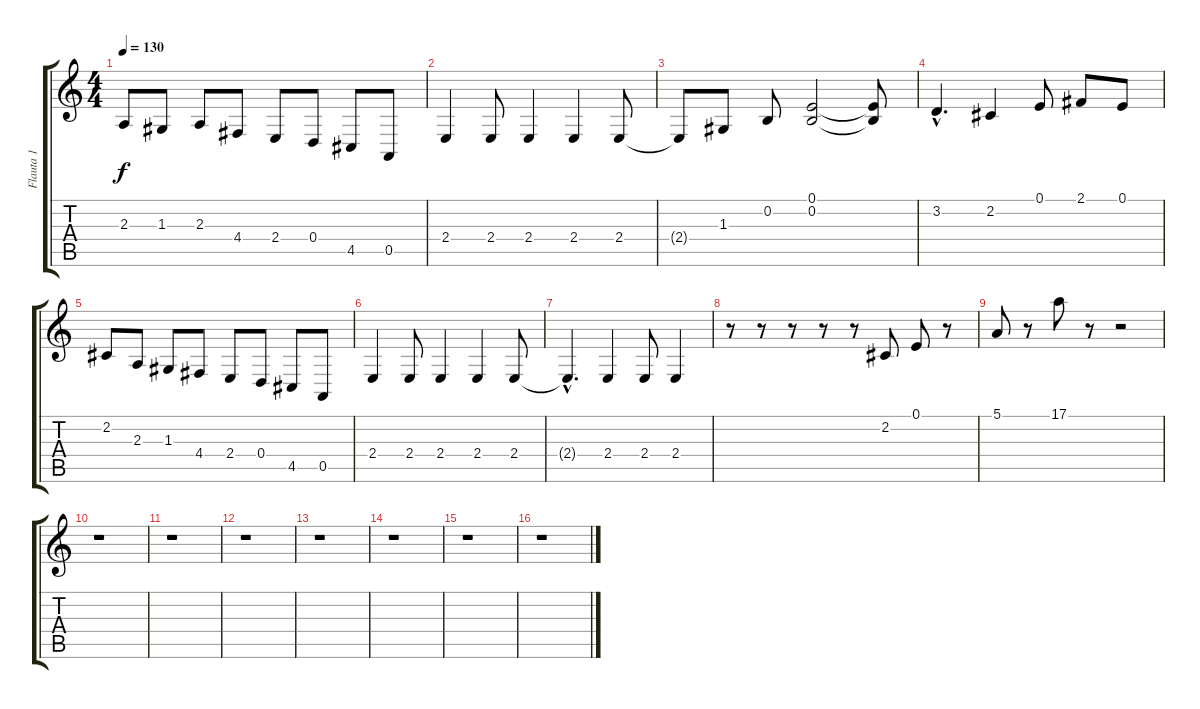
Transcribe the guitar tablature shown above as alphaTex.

\track ("Flauta 1" "Flauta 1") {instrument flute}
\staff {score tabs}
\tuning (E4 B3 G3 D3 A2 E2) {hide}
\ts (4 4)
\tempo 130
\clef g2
\ks c
2.3.8{dy f} 1.3.8 2.3.8 4.4.8 2.4.8 0.4.8 4.5.8 0.5.8 |
2.4.4 2.4.8 2.4.4 2.4.4 2.4.8 |
2.4{t}.8 1.3.8 0.2.8 (0.1 0.2).2 (0.1{t} 0.2{t}).8 |
3.2{hac}.4{d} 2.2.4 0.1.8 2.1.8 0.1.8 |
2.2.8 2.3.8 1.3.8 4.4.8 2.4.8 0.4.8 4.5.8 0.5.8 |
2.4.4 2.4.8 2.4.4 2.4.4 2.4.8 |
2.4{hac t}.4{d} 2.4.4 2.4.8 2.4.4 |
r.8 r.8 r.8 r.8 r.8 2.2.8 0.1.8 r.8 |
5.1.8 r.8 17.1.8 r.8 r.2 |
r.1 |
r.1 |
r.1 |
r.1 |
r.1 |
r.1 |
r.1
